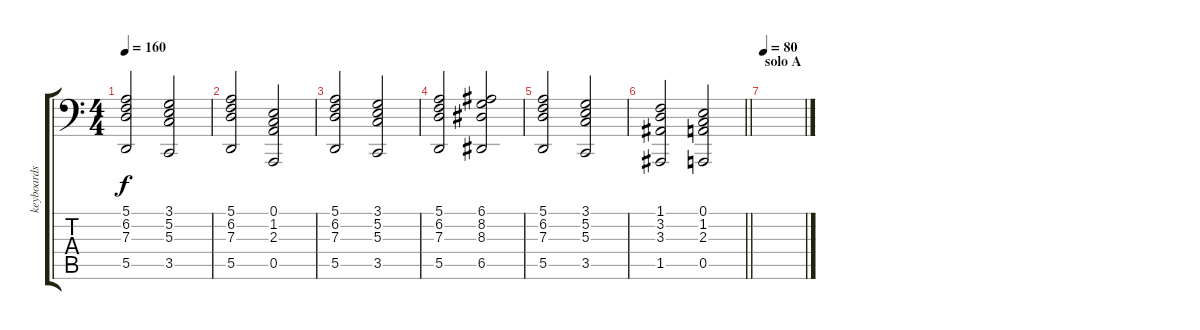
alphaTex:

\track ("keyboards 4" "keyboards ") {instrument choiraahs}
\staff {score tabs}
\tuning (E3 B2 G2 D2 A1 E1) {hide}
\ts (4 4)
\tempo 160
\clef f4
\ks c
(5.1 6.2 7.3 5.5).2{dy f} (3.1 5.2 5.3 3.5).2 |
(5.1 6.2 7.3 5.5).2 (0.1 1.2 2.3 0.5).2 |
(5.1 6.2 7.3 5.5).2 (3.1 5.2 5.3 3.5).2 |
(5.1 6.2 7.3 5.5).2 (6.1 8.2 8.3 6.5).2 |
(5.1 6.2 7.3 5.5).2 (3.1 5.2 5.3 3.5).2 |
\barLineRight lightlight
(1.1 3.2 3.3 1.5).2 (0.1 1.2 2.3 0.5).2 |
\section ("" "solo A")
\tempo 80
